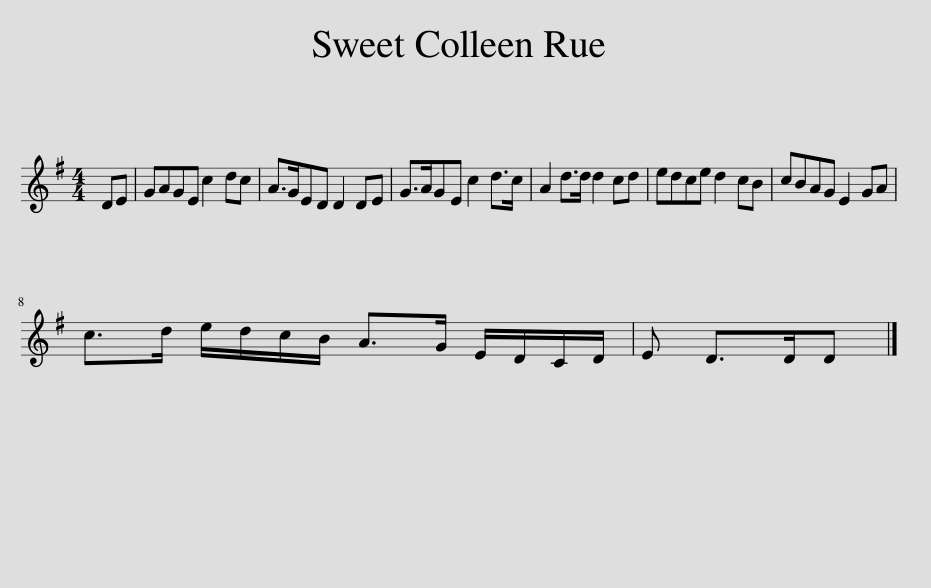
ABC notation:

X:1
L:1/8
M:4/4
I:linebreak $
K:G
V:1 treble
V:1
 DE | GAGE c2 dc | A>GED D2 DE | G>AGE c2 d>c | A2 d>d d2 cd | %5
 edce d2 cB | cBAG E2 GA |$ c>d e/d/c/B/ A>G E/D/C/D/ | E D>DD |] %9
